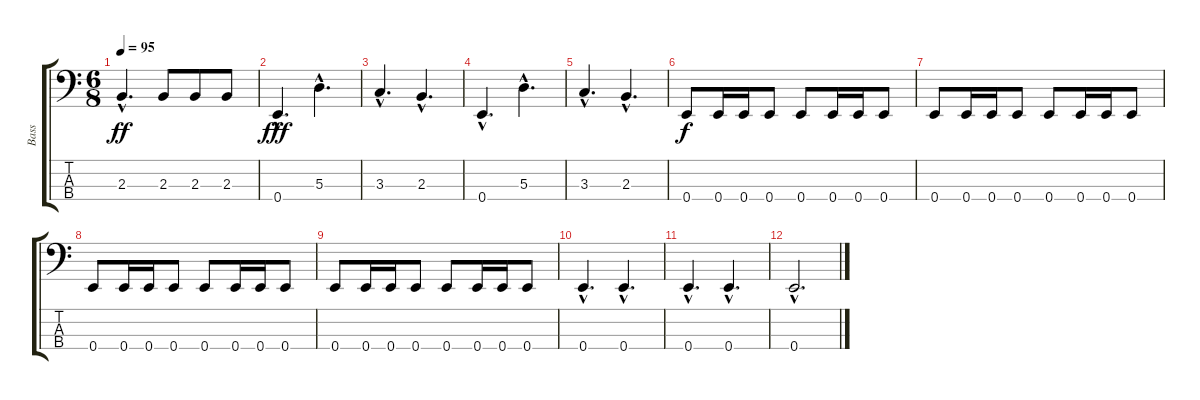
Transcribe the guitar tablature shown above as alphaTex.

\track ("Bass" "Bass") {instrument electricbasspick}
\staff {score tabs}
\tuning (G2 D2 A1 E1) {hide}
\ts (6 8)
\tempo 95
\clef f4
\ks c
2.3{hac}.4{d dy ff} 2.3.8 2.3.8 2.3.8 |
0.4{hac}.4{d dy fff} 5.3{hac}.4{d} |
3.3{hac}.4{d} 2.3{hac}.4{d} |
0.4{hac}.4{d} 5.3{hac}.4{d} |
3.3{hac}.4{d} 2.3{hac}.4{d} |
0.4.8{dy f} 0.4.16 0.4.16 0.4.8 0.4.8 0.4.16 0.4.16 0.4.8 |
0.4.8 0.4.16 0.4.16 0.4.8 0.4.8 0.4.16 0.4.16 0.4.8 |
0.4.8 0.4.16 0.4.16 0.4.8 0.4.8 0.4.16 0.4.16 0.4.8 |
0.4.8 0.4.16 0.4.16 0.4.8 0.4.8 0.4.16 0.4.16 0.4.8 |
0.4{hac}.4{d} 0.4{hac}.4{d} |
0.4{hac}.4{d} 0.4{hac}.4{d} |
0.4{hac}.2{d}
